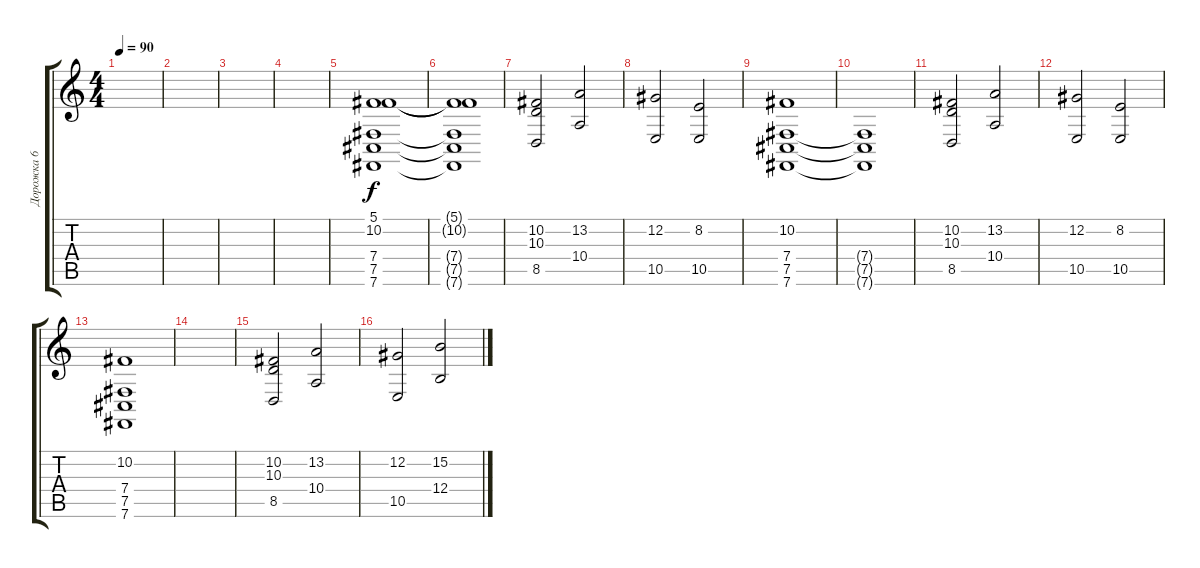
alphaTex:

\track ("Дорожка 6" "Дорожка 6") {instrument synthstrings2}
\staff {score tabs}
\tuning (Db4 Ab3 E3 B2 Gb2 B1) {hide}
\ts (4 4)
\tempo 90
\clef g2
\ks c
|
|
|
|
(5.1 10.2 7.4 7.5 7.6).1 |
(5.1{t} 10.2{t} 7.4{t} 7.5{t} 7.6{t}).1 |
(10.2 10.3 8.5).2 (13.2 10.4).2 |
(12.2 10.5).2 (8.2 10.5).2 |
(10.2 7.4 7.5 7.6).1 |
(7.4{t} 7.5{t} 7.6{t}).1 |
(10.2 10.3 8.5).2 (13.2 10.4).2 |
(12.2 10.5).2 (8.2 10.5).2 |
(10.2 7.4 7.5 7.6).1 |
|
(10.2 10.3 8.5).2 (13.2 10.4).2 |
(12.2 10.5).2 (15.2 12.4).2
